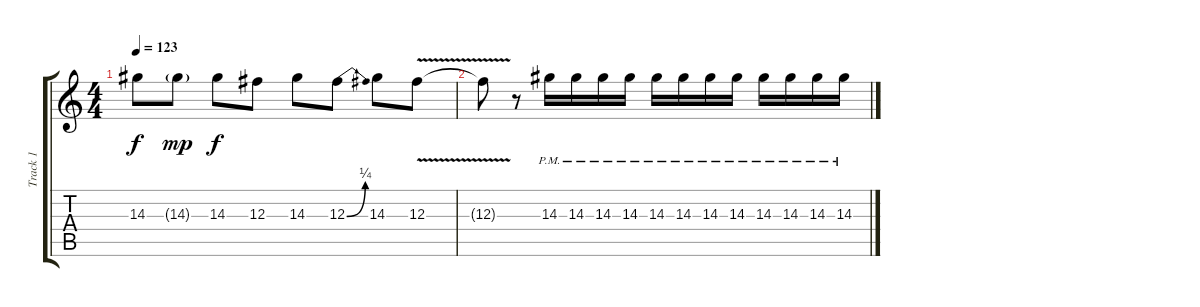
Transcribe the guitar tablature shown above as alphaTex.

\track ("Track 1" "Track 1") {instrument distortionguitar}
\staff {score tabs}
\tuning (Eb4 Bb3 Gb3 Db3 Ab2 Eb2) {hide}
\ts (4 4)
\tempo 123
\clef g2
\ks c
14.3{t}.8{dy f} 14.3{g}.8{dy mp} 14.3.8{dy f} 12.3.8 14.3.8 12.3{be (bend 0 0 60 1)}.8 14.3.8 12.3{v}.8 |
12.3{t}.8 r.8 14.3{pm}.16 14.3{pm}.16 14.3{pm}.16 14.3{pm}.16 14.3{pm}.16 14.3{pm}.16 14.3{pm}.16 14.3{pm}.16 14.3{pm}.16 14.3{pm}.16 14.3{pm}.16 14.3{pm}.16
